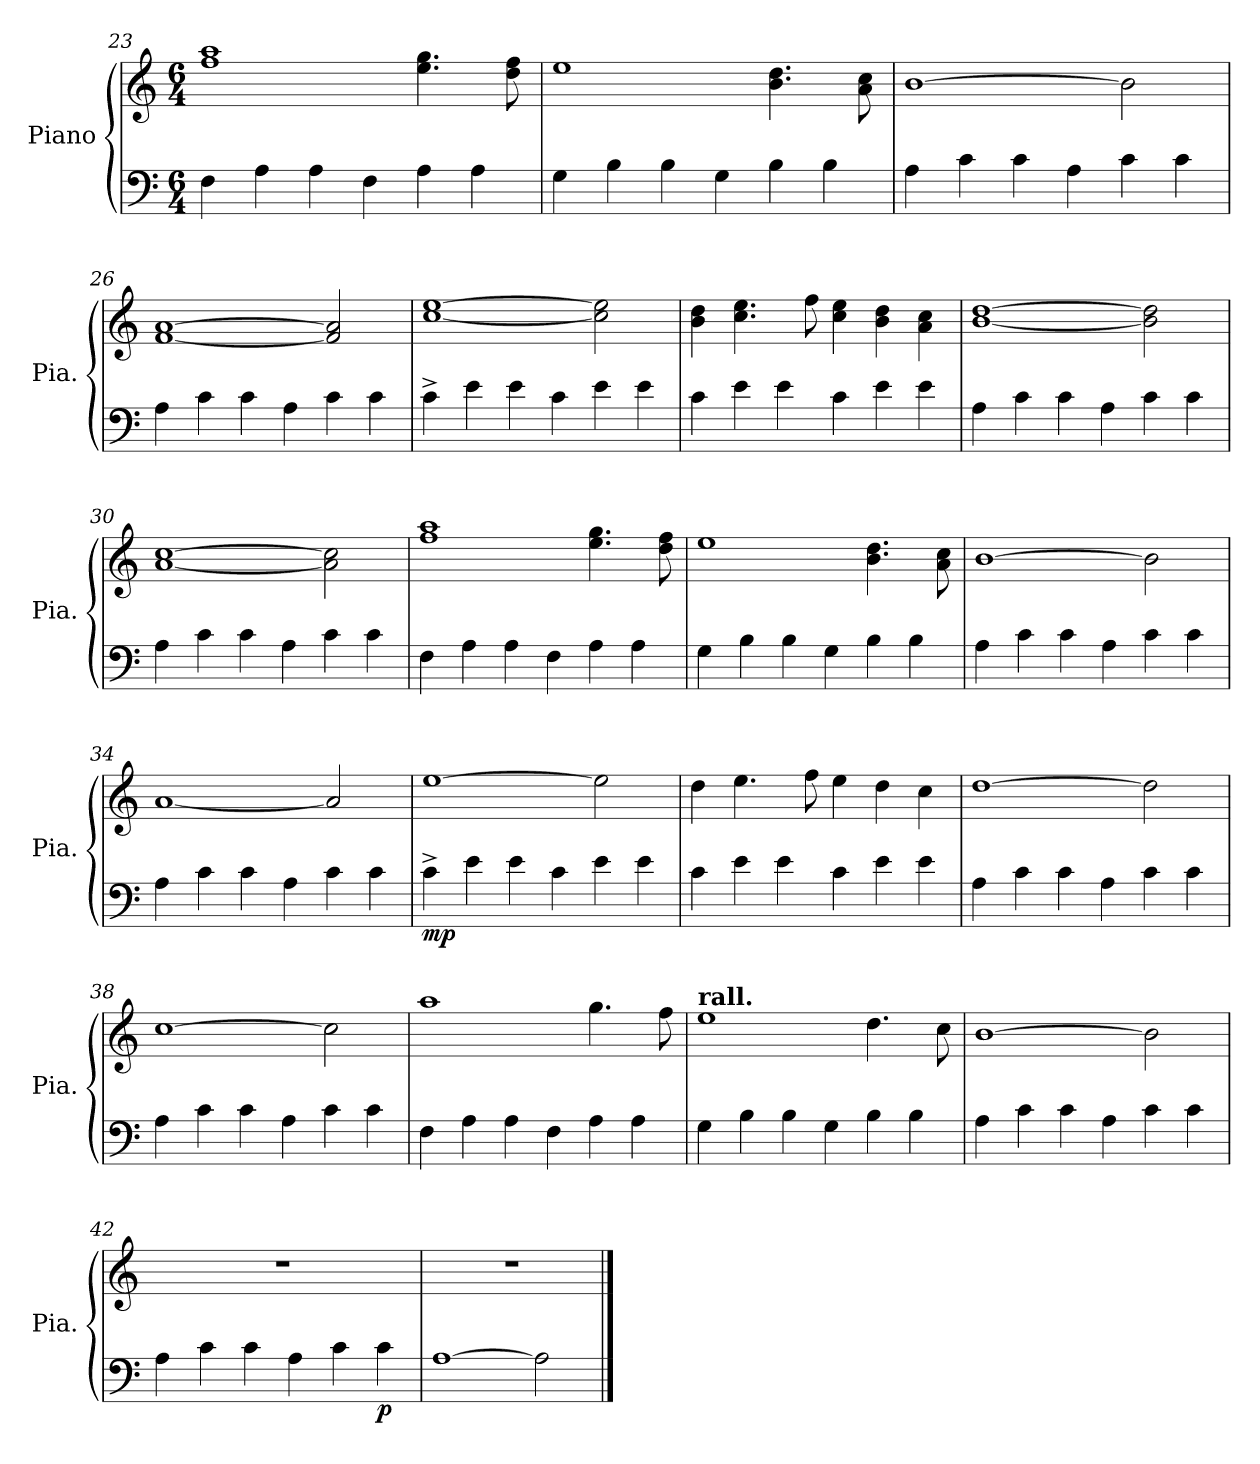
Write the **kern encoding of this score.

**kern	**kern	**dynam
*part1	*part1	*part1
*staff2	*staff1	*staff1/2
*I"Piano	*	*
*I'Pia.	*	*
!!LO:LB:g=z
*clefF4	*clefG2	*
*k[]	*k[]	*
*M6/4	*M6/4	*
=23	=23	=23
4F\	1ff 1aa	.
4A\	.	.
4A\	.	.
4F\	.	.
4A\	4.ee\ 4.gg\	.
4A\	.	.
.	8dd\ 8ff\	.
=24	=24	=24
4G\	1ee	.
4B\	.	.
4B\	.	.
4G\	.	.
4B\	4.b\ 4.dd\	.
4B\	.	.
.	8a\ 8cc\	.
=25	=25	=25
4A\	[1b	.
4c\	.	.
4c\	.	.
4A\	.	.
4c\	2b\]	.
4c\	.	.
=26	=26	=26
4A\	[1f [1a	.
4c\	.	.
4c\	.	.
4A\	.	.
4c\	2f/] 2a/]	.
4c\	.	.
=27	=27	=27
4c^\	[1cc [1ee	.
4e\	.	.
4e\	.	.
4c\	.	.
4e\	2cc\] 2ee\]	.
4e\	.	.
!!LO:PB:g=z
=28	=28	=28
4c\	4b\ 4dd\	.
4e\	4.cc\ 4.ee\	.
4e\	.	.
.	8ff\	.
4c\	4cc\ 4ee\	.
4e\	4b\ 4dd\	.
4e\	4a\ 4cc\	.
=29	=29	=29
4A\	[1b [1dd	.
4c\	.	.
4c\	.	.
4A\	.	.
4c\	2b\] 2dd\]	.
4c\	.	.
=30	=30	=30
4A\	[1a [1cc	.
4c\	.	.
4c\	.	.
4A\	.	.
4c\	2a\] 2cc\]	.
4c\	.	.
=31	=31	=31
4F\	1ff 1aa	.
4A\	.	.
4A\	.	.
4F\	.	.
4A\	4.ee\ 4.gg\	.
4A\	.	.
.	8dd\ 8ff\	.
=32	=32	=32
4G\	1ee	.
4B\	.	.
4B\	.	.
4G\	.	.
4B\	4.b\ 4.dd\	.
4B\	.	.
.	8a\ 8cc\	.
=33	=33	=33
4A\	[1b	.
4c\	.	.
4c\	.	.
4A\	.	.
4c\	2b\]	.
4c\	.	.
!!LO:LB:g=z
=34	=34	=34
4A\	[1a	.
4c\	.	.
4c\	.	.
4A\	.	.
4c\	2a/]	.
4c\	.	.
=35	=35	=35
!	!	!LO:DY:b=2
4c^\	[1ee	mp
4e\	.	.
4e\	.	.
4c\	.	.
4e\	2ee\]	.
4e\	.	.
=36	=36	=36
4c\	4dd\	.
4e\	4.ee\	.
4e\	.	.
.	8ff\	.
4c\	4ee\	.
4e\	4dd\	.
4e\	4cc\	.
=37	=37	=37
4A\	[1dd	.
4c\	.	.
4c\	.	.
4A\	.	.
4c\	2dd\]	.
4c\	.	.
=38	=38	=38
4A\	[1cc	.
4c\	.	.
4c\	.	.
4A\	.	.
4c\	2cc\]	.
4c\	.	.
!!LO:LB:g=z
=39	=39	=39
4F\	1aa	.
4A\	.	.
4A\	.	.
4F\	.	.
4A\	4.gg\	.
4A\	.	.
.	8ff\	.
=40	=40	=40
*	*MM162	*
!	!LO:TX:a:B:t=rall.	!
4G\	1ee	.
4B\	.	.
4B\	.	.
4G\	.	.
4B\	4.dd\	.
4B\	.	.
.	8cc\	.
=41	=41	=41
*	*MM154	*
4A\	[1b	.
4c\	.	.
4c\	.	.
4A\	.	.
4c\	2b\]	.
4c\	.	.
=42	=42	=42
*	*MM138	*
4A\	1.r	.
4c\	.	.
4c\	.	.
4A\	.	.
4c\	.	.
!	!	!LO:DY:b=2
4c\	.	p
=43	=43	=43
[1A	1.r	.
2A\]	.	.
==	==	==
*-	*-	*-
